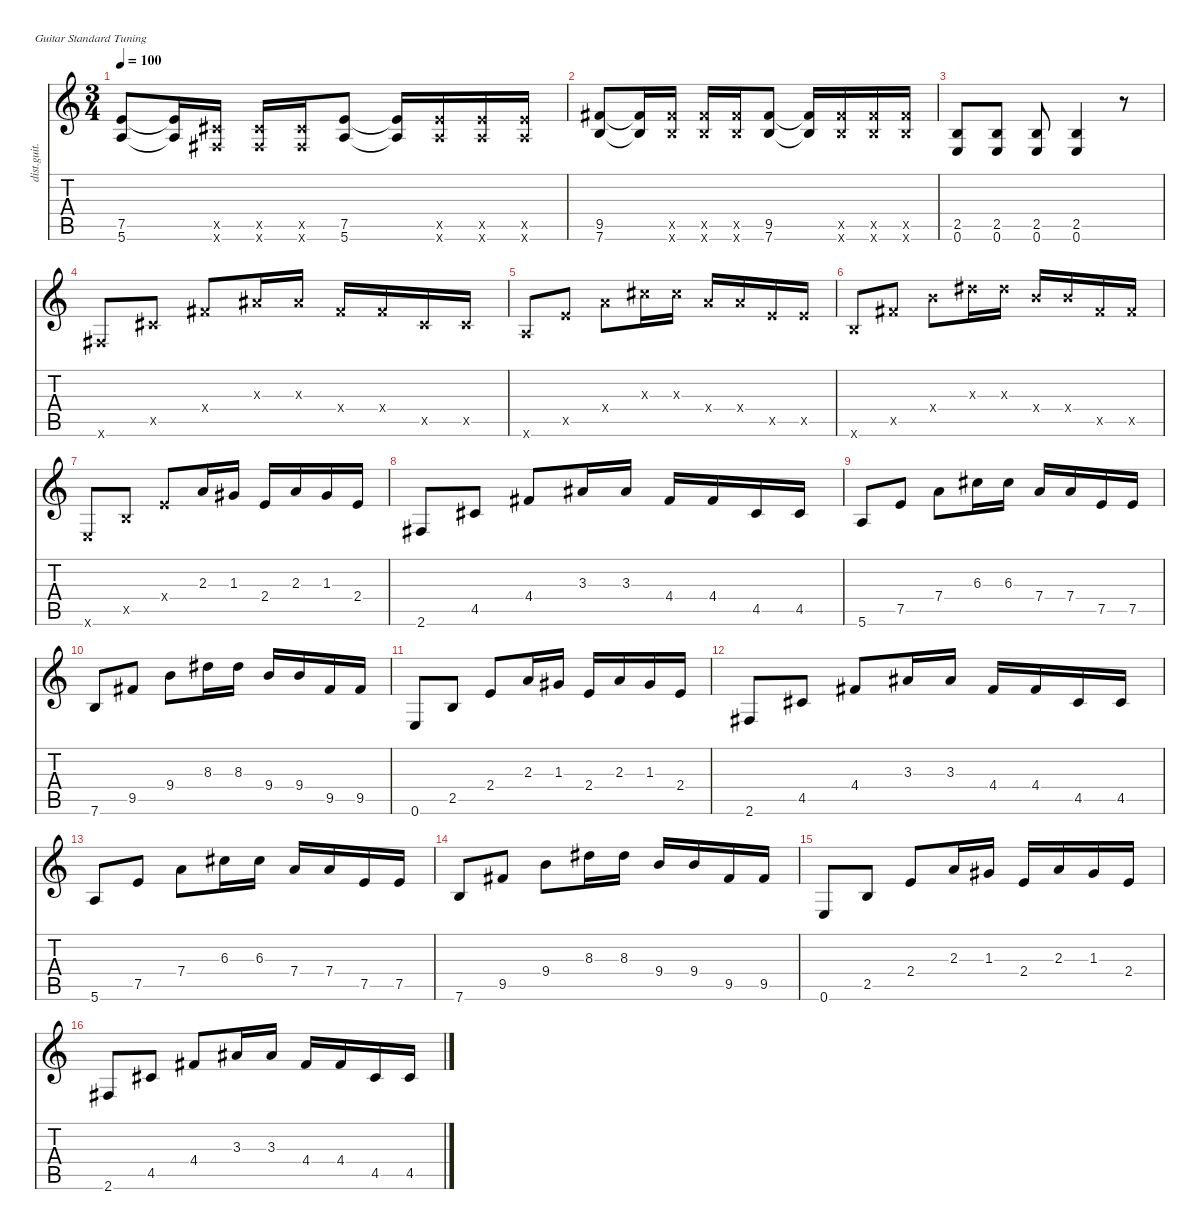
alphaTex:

\defaultSystemsLayout 4
\hideDynamics
\bracketExtendMode nobrackets
\otherSystemsTrackNameOrientation horizontal
\track ("Distortion Guitar" "dist.guit.") {instrument distortionguitar}
\staff {score tabs}
\tuning (E4 B3 G3 D3 A2 E2)
\ts (3 4)
\tempo 100
\clef g2
\ks c
(5.6 7.5).8{dy mf beam Up} (7.5{t} 5.6{t}).16{beam Up} (4.5{x acc #} 2.6{x acc #}).16{beam Up} (4.5{x acc #} 2.6{x acc #}).16{beam Up} (4.5{x acc #} 2.6{x acc #}).16{beam Up} (5.6 7.5).8{beam Up} (5.6{t} 7.5{t}).16{beam Up} (7.5{x} 5.6{x}).16{beam Up} (7.5{x} 5.6{x}).16{beam Up} (7.5{x} 5.6{x}).16{beam Up} |
(9.5{acc #} 7.6).8{beam Up} (9.5{t acc #} 7.6{t}).16{beam Up} (9.5{x acc #} 7.6{x}).16{beam Up} (9.5{x acc #} 7.6{x}).16{beam Up} (9.5{x acc #} 7.6{x}).16{beam Up} (9.5{acc #} 7.6).8{beam Up} (9.5{t acc #} 7.6{t}).16{beam Up} (9.5{x acc #} 7.6{x}).16{beam Up} (9.5{x acc #} 7.6{x}).16{beam Up} (9.5{x acc #} 7.6{x}).16{beam Up} |
(2.5 0.6).8{beam Up} (2.5 0.6).8{beam Up} (0.6 2.5).8{beam Up} (2.5 0.6).4{beam Up} r.8{beam Up} |
2.6{x acc #}.8{beam Up} 4.5{x acc #}.8{beam Up} 4.4{x acc #}.8{beam Up} 3.3{x acc #}.16{beam Up} 3.3{x acc #}.16{beam Up} 4.4{x acc #}.16{beam Up} 4.4{x acc #}.16{beam Up} 4.5{x acc #}.16{beam Up} 4.5{x acc #}.16{beam Up} |
5.6{x}.8{beam Up} 7.5{x}.8{beam Up} 7.4{x}.8{beam Down} 6.3{x acc #}.16{beam Down} 6.3{x acc #}.16{beam Down} 7.4{x}.16{beam Up} 7.4{x}.16{beam Up} 7.5{x}.16{beam Up} 7.5{x}.16{beam Up} |
7.6{x}.8{beam Up} 9.5{x acc #}.8{beam Up} 9.4{x}.8{beam Down} 8.3{x acc #}.16{beam Down} 8.3{x acc #}.16{beam Down} 9.4{x}.16{beam Up} 9.4{x}.16{beam Up} 9.5{x acc #}.16{beam Up} 9.5{x acc #}.16{beam Up} |
0.6{x}.8{beam Up} 2.5{x}.8{beam Up} 2.4{x}.8{beam Up} 2.3.16{beam Up} 1.3{acc #}.16{beam Up} 2.4.16{beam Up} 2.3.16{beam Up} 1.3{acc #}.16{beam Up} 2.4.16{beam Up} |
2.6{acc #}.8{beam Up} 4.5{acc #}.8{beam Up} 4.4{acc #}.8{beam Up} 3.3{acc #}.16{beam Up} 3.3{acc #}.16{beam Up} 4.4{acc #}.16{beam Up} 4.4{acc #}.16{beam Up} 4.5{acc #}.16{beam Up} 4.5{acc #}.16{beam Up} |
5.6.8{beam Up} 7.5.8{beam Up} 7.4.8{beam Down} 6.3{acc #}.16{beam Down} 6.3{acc #}.16{beam Down} 7.4.16{beam Up} 7.4.16{beam Up} 7.5.16{beam Up} 7.5.16{beam Up} |
7.6.8{beam Up} 9.5{acc #}.8{beam Up} 9.4.8{beam Down} 8.3{acc #}.16{beam Down} 8.3{acc #}.16{beam Down} 9.4.16{beam Up} 9.4.16{beam Up} 9.5{acc #}.16{beam Up} 9.5{acc #}.16{beam Up} |
0.6.8{beam Up} 2.5.8{beam Up} 2.4.8{beam Up} 2.3.16{beam Up} 1.3{acc #}.16{beam Up} 2.4.16{beam Up} 2.3.16{beam Up} 1.3{acc #}.16{beam Up} 2.4.16{beam Up} |
2.6{acc #}.8{beam Up} 4.5{acc #}.8{beam Up} 4.4{acc #}.8{beam Up} 3.3{acc #}.16{beam Up} 3.3{acc #}.16{beam Up} 4.4{acc #}.16{beam Up} 4.4{acc #}.16{beam Up} 4.5{acc #}.16{beam Up} 4.5{acc #}.16{beam Up} |
5.6.8{beam Up} 7.5.8{beam Up} 7.4.8{beam Down} 6.3{acc #}.16{beam Down} 6.3{acc #}.16{beam Down} 7.4.16{beam Up} 7.4.16{beam Up} 7.5.16{beam Up} 7.5.16{beam Up} |
7.6.8{beam Up} 9.5{acc #}.8{beam Up} 9.4.8{beam Down} 8.3{acc #}.16{beam Down} 8.3{acc #}.16{beam Down} 9.4.16{beam Up} 9.4.16{beam Up} 9.5{acc #}.16{beam Up} 9.5{acc #}.16{beam Up} |
0.6.8{beam Up} 2.5.8{beam Up} 2.4.8{beam Up} 2.3.16{beam Up} 1.3{acc #}.16{beam Up} 2.4.16{beam Up} 2.3.16{beam Up} 1.3{acc #}.16{beam Up} 2.4.16{beam Up} |
2.6{acc #}.8{beam Up} 4.5{acc #}.8{beam Up} 4.4{acc #}.8{beam Up} 3.3{acc #}.16{beam Up} 3.3{acc #}.16{beam Up} 4.4{acc #}.16{beam Up} 4.4{acc #}.16{beam Up} 4.5{acc #}.16{beam Up} 4.5{acc #}.16{beam Up}
